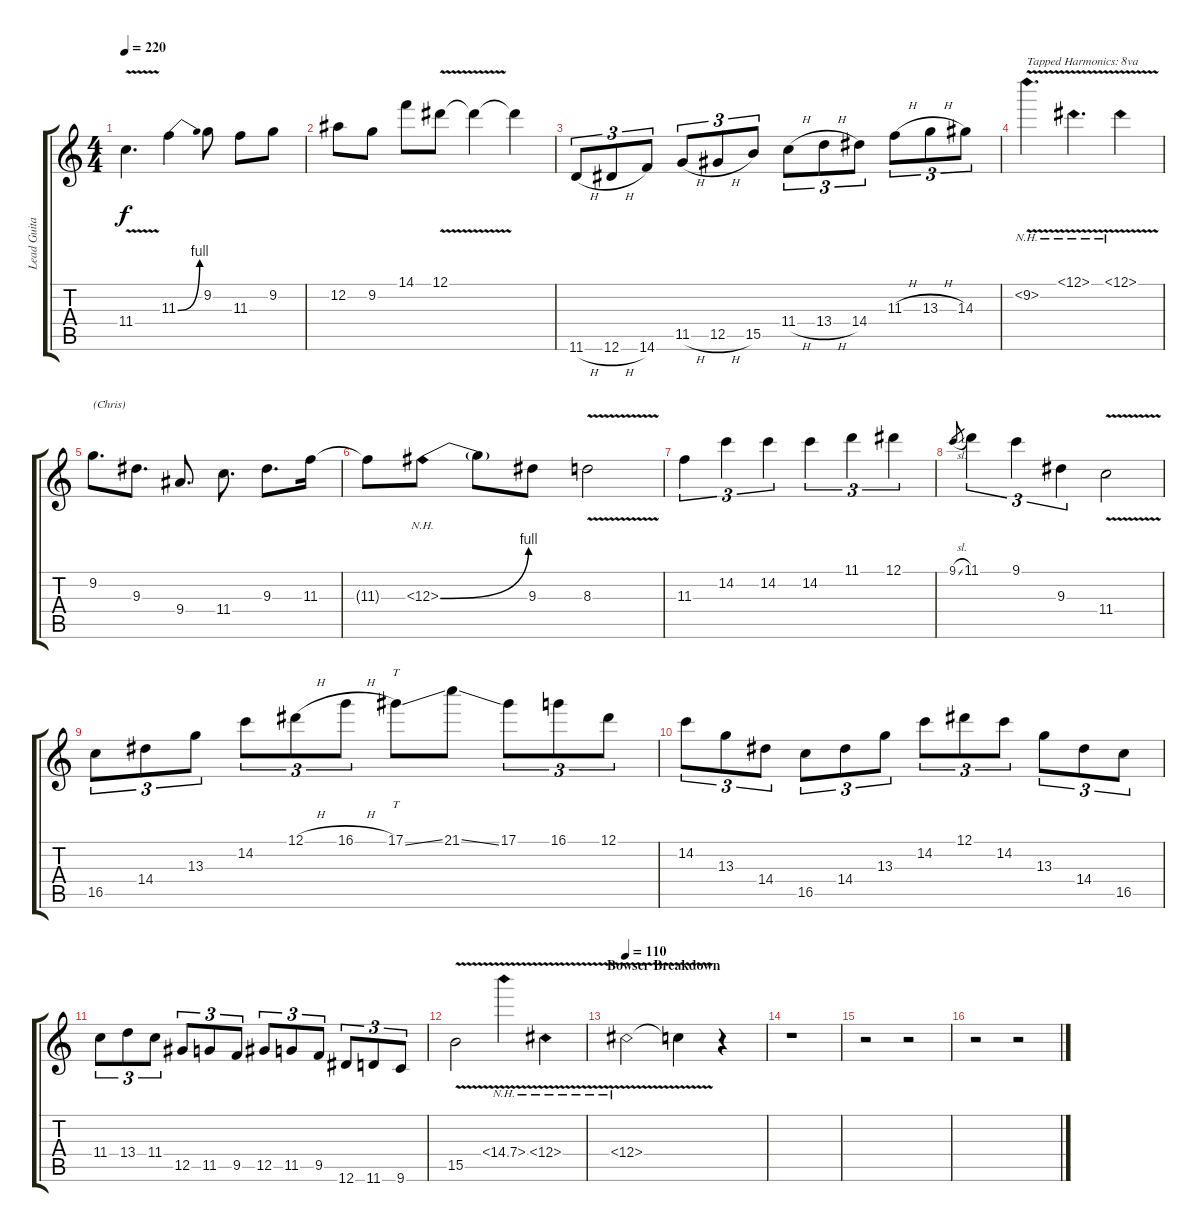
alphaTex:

\track ("Lead Guitar 1" "Lead Guita") {instrument distortionguitar}
\staff {score tabs}
\tuning (Eb4 Bb3 Gb3 Db3 Ab2 Eb2) {hide}
\ts (4 4)
\tempo 220
\clef g2
\ks c
11.4{v}.4{d dy f} 11.3{be (bend 0 0 60 4)}.4 9.2.8 11.3.8 9.2.8 |
12.2.8 9.2.8 14.1.8 12.1{v}.8 12.1{t}.4 12.1{t}.4 |
11.6{h}.8{tu (3 2)} 12.6{h}.8{tu (3 2)} 14.6.8{tu (3 2)} 11.5{h}.8{tu (3 2)} 12.5{h}.8{tu (3 2)} 15.5.8{tu (3 2)} 11.4{h}.8{tu (3 2)} 13.4{h}.8{tu (3 2)} 14.4.8{tu (3 2)} 11.3{h}.8{tu (3 2)} 13.3{h}.8{tu (3 2)} 14.3.8{tu (3 2)} |
9.2{nh v}.4{d txt "Tapped Harmonics: 8va"} 12.1{nh v}.4{d} 11.1{nh v}.4 |
9.2.8{d txt "(Chris)"} 9.3.8{d} 9.4.8{d} 11.4.8{d} 9.3.8{d} 11.3.16 |
11.3{t}.8 11.3{be (bend 0 0 60 4) nh}.8 11.3{t}.8 9.3.8 8.3{v}.2 |
11.3.4{tu (3 2)} 14.2.4{tu (3 2)} 14.2.4{tu (3 2)} 14.2.4{tu (3 2)} 11.1.4{tu (3 2)} 12.1.4{tu (3 2)} |
9.1{sl}.8{gr} 11.1.4{tu (3 2)} 9.1.4{tu (3 2)} 9.3.4{tu (3 2)} 11.4{v}.2 |
16.5.8{tu (3 2)} 14.4.8{tu (3 2)} 13.3.8{tu (3 2)} 14.2.8{tu (3 2)} 12.1{h}.8{tu (3 2)} 16.1{h}.8{tu (3 2)} 17.1{ss}.8{tt} 21.1{ss}.8 17.1.8{tu (3 2)} 16.1.8{tu (3 2)} 12.1.8{tu (3 2)} |
14.2.8{tu (3 2)} 13.3.8{tu (3 2)} 14.4.8{tu (3 2)} 16.5.8{tu (3 2)} 14.4.8{tu (3 2)} 13.3.8{tu (3 2)} 14.2.8{tu (3 2)} 12.1.8{tu (3 2)} 14.2.8{tu (3 2)} 13.3.8{tu (3 2)} 14.4.8{tu (3 2)} 16.5.8{tu (3 2)} |
11.4.8{tu (3 2)} 13.4.8{tu (3 2)} 11.4.8{tu (3 2)} 12.5.8{tu (3 2)} 11.5.8{tu (3 2)} 9.5.8{tu (3 2)} 12.5.8{tu (3 2)} 11.5.8{tu (3 2)} 9.5.8{tu (3 2)} 12.6.8{tu (3 2)} 11.6.8{tu (3 2)} 9.6.8{tu (3 2)} |
15.5{v}.2 14.4{nh v}.4 13.4{nh v}.4 |
\section ("" "Bowser Breakdown")
\tempo 110
11.4{nh v}.2 11.4{t}.4 r.4 |
r.1 |
r.2 r.2 |
r.2 r.2
